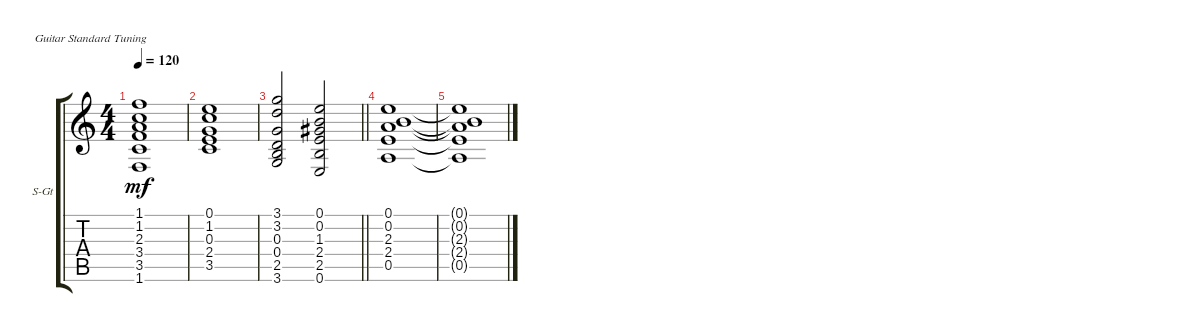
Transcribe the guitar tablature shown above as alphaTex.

\defaultSystemsLayout 4
\bracketExtendMode groupsimilarinstruments
\firstSystemTrackNameOrientation horizontal
\otherSystemsTrackNameOrientation horizontal
\track ("Rhythm Acoustic" "S-Gt") {instrument acousticguitarsteel}
\staff {score tabs}
\tuning (E4 B3 G3 D3 A2 E2)
\ts (4 4)
\tempo 120
\clef g2
\ks aminor
(1.6 3.5 3.4 2.3 1.2 1.1).1{dy mf} |
(3.5 2.4 0.3 1.2 0.1).1 |
\barLineRight lightlight
(3.6 2.5 0.4 0.3 3.2 3.1).2 (0.6 2.5 2.4 1.3 0.2 0.1).2 |
(0.5 2.4 2.3 0.2 0.1).1 |
(0.1{t} 0.2{t} 2.3{t} 2.4{t} 0.5{t}).1
